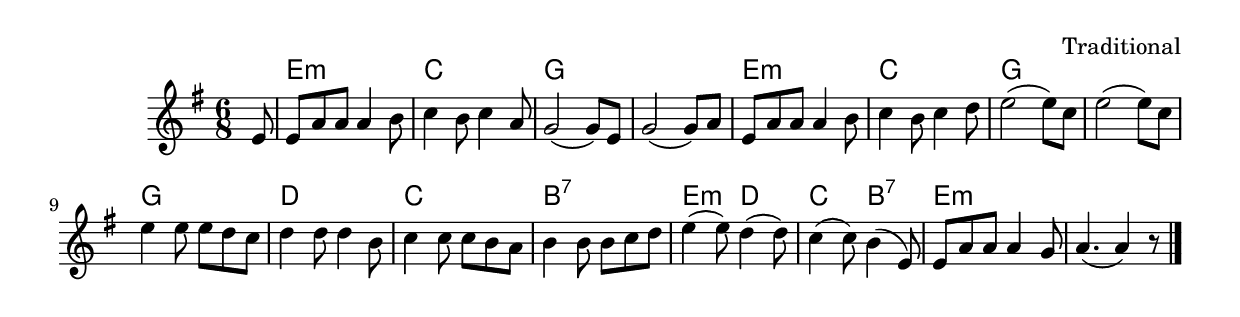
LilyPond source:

\version "2.16.0"

\header {
  %title = "Johnny I hardly Knew Ye"
  composer = "Traditional"
}

<<  
  \chords {s8 e1*6/8:m c g1*12/8 e1*6/8:m c g1*12/8 g1*6/8 d1*6/8 c b:7 e1*3/8:m d c b:7 e1*12/8:m}
  \relative c'
  {
    \time 6/8
    \key g \major			
    \partial 8 e8 | 
    e a a a4 b 8 | 
    c4 b8 c4 a8 |
    g2 ( g8) e | 
    g2 ( g8) a | 
    e a a a4 b8 |
    c4 b8 c4 d8 | 
    e2( e8) c8 | 
    e2( e8) c8 |
    e4 e8 e d c | 
    d4 d8 d4 b8 | 
    c4 c8 c b a |
    b4 b8 b c d | 
    e4( e8) d4( d8) | 
    c4( c8) b4( e,8) |
    e a a a4 g8 | 
    a4.( a4) r8 \bar "|."
  } 
>>
